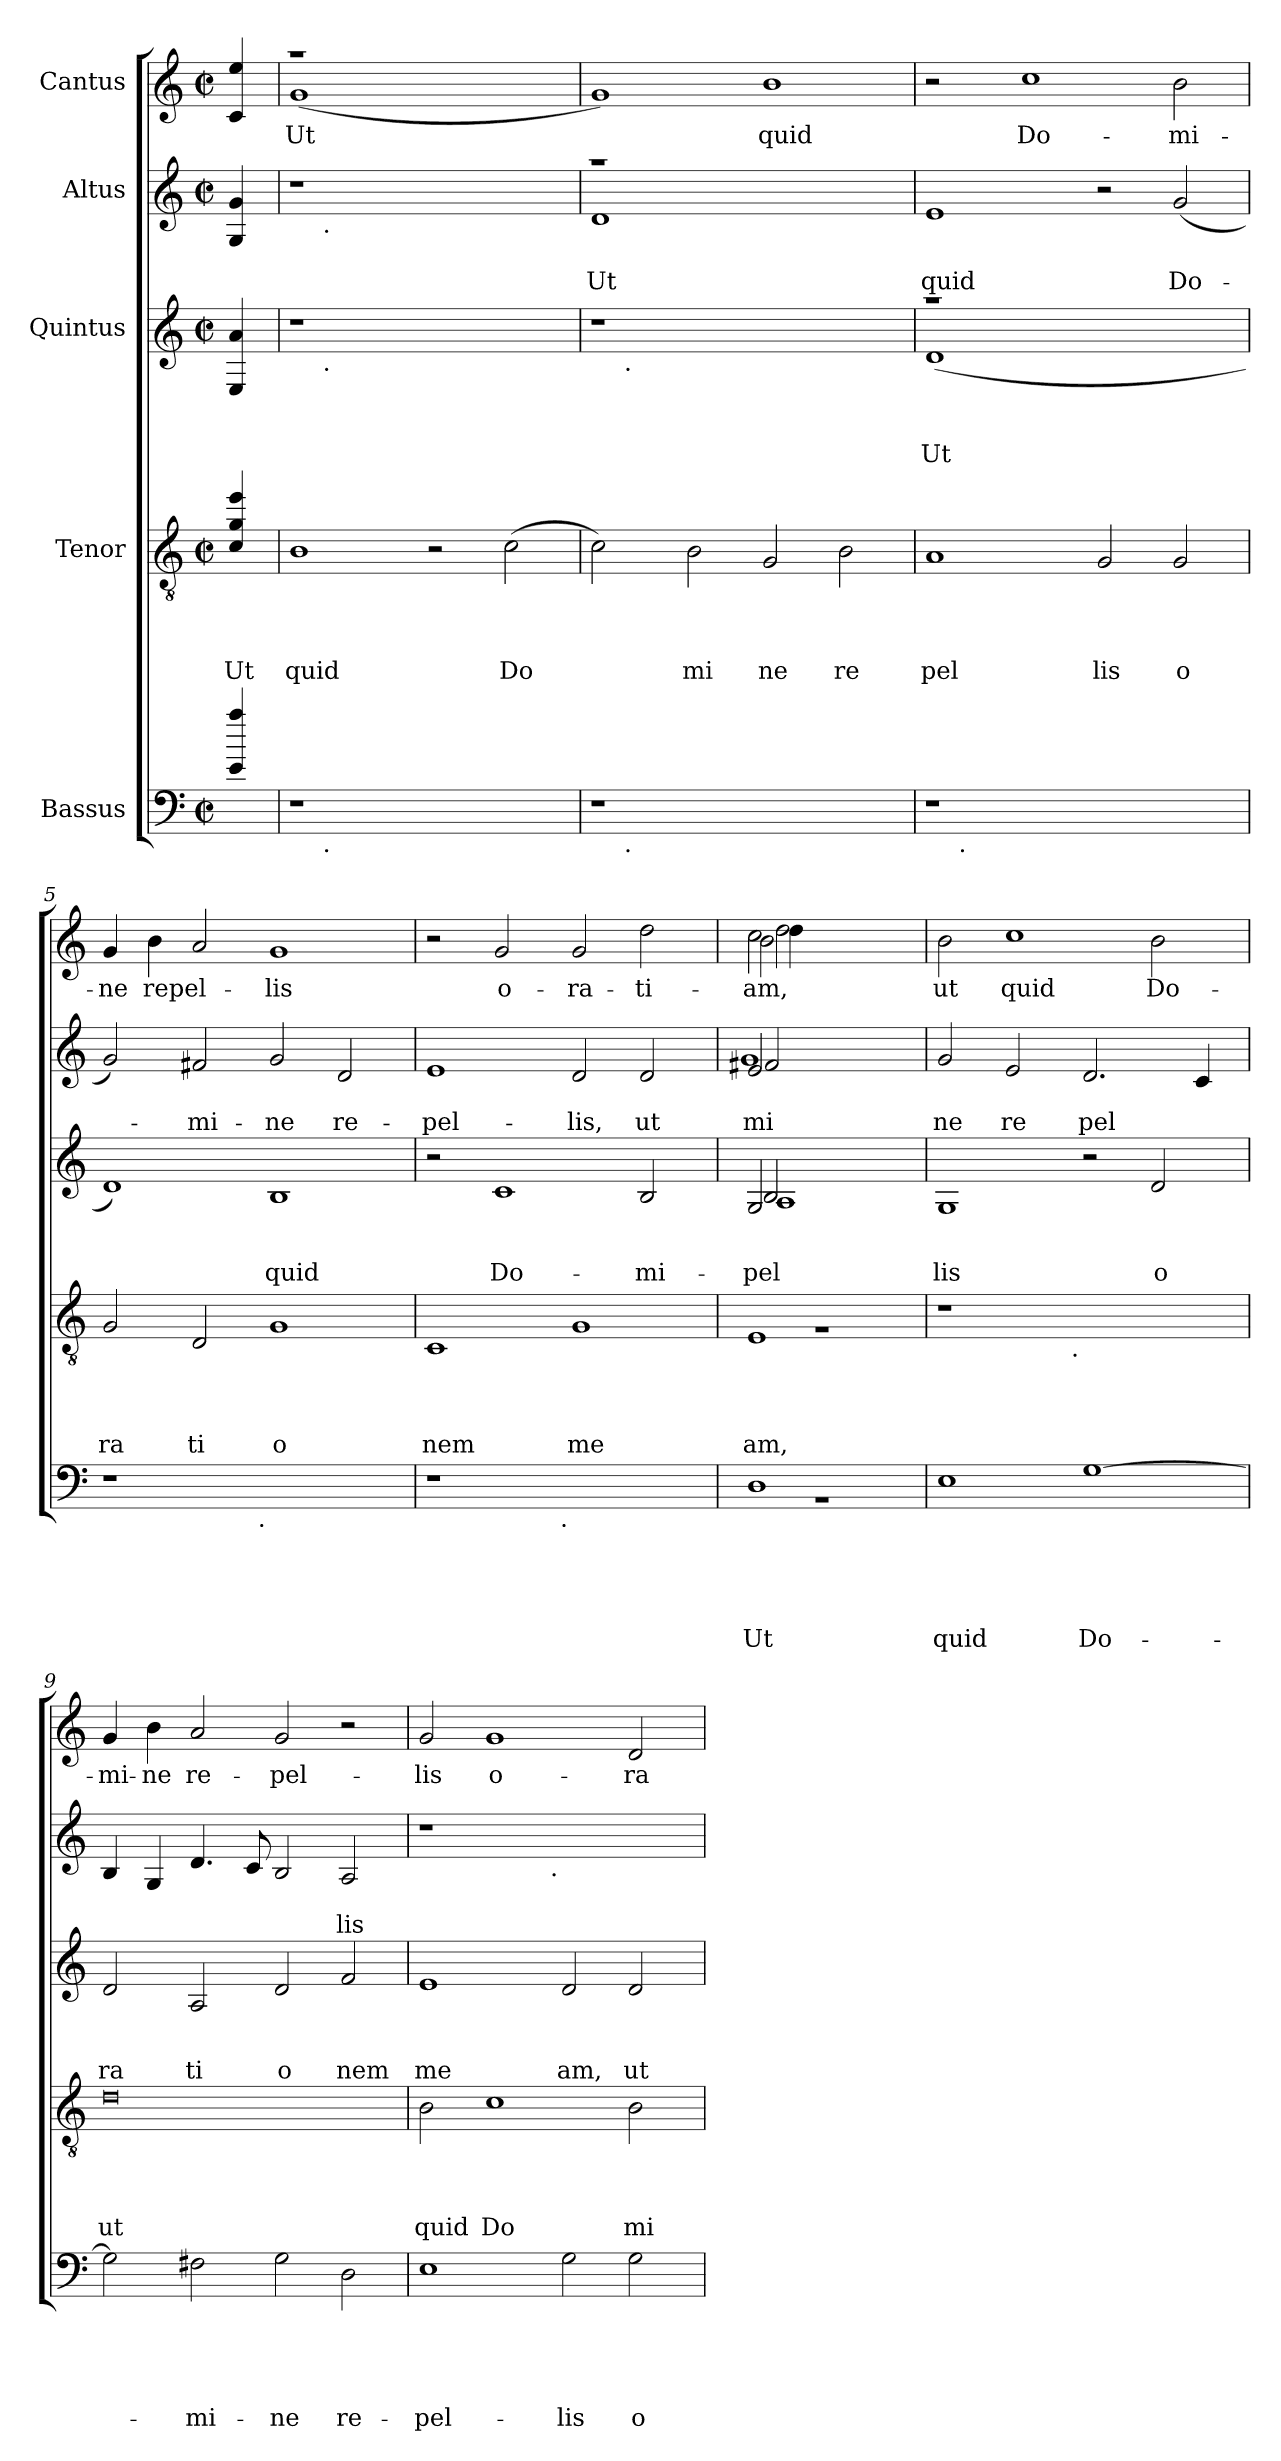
**kern	**text	**text	**text	**text	**text	**kern	**text	**text	**text	**text	**kern	**text	**text	**text	**kern	**text	**text	**kern	**text
*part5	*part5	*part5	*part5	*part5	*part5	*part4	*part4	*part4	*part4	*part4	*part3	*part3	*part3	*part3	*part2	*part2	*part2	*part1	*part1
*staff5	*staff5	*staff5	*staff5	*staff5	*staff5	*staff4	*staff4	*staff4	*staff4	*staff4	*staff3	*staff3	*staff3	*staff3	*staff2	*staff2	*staff2	*staff1	*staff1
*I"Bassus	*	*	*	*	*	*I"Tenor	*	*	*	*	*I"Quintus	*	*	*	*I"Altus	*	*	*I"Cantus	*
*clefF4	*	*	*	*	*	*clefGv2	*	*	*	*	*clefG2	*	*	*	*clefG2	*	*	*clefG2	*
*k[]	*	*	*	*	*	*k[]	*	*	*	*	*k[]	*	*	*	*k[]	*	*	*k[]	*
*C:	*	*	*	*	*	*C:	*	*	*	*	*C:	*	*	*	*C:	*	*	*C:	*
*M2/2	*	*	*	*	*	*M2/2	*	*	*	*	*M2/2	*	*	*	*M2/2	*	*	*M2/2	*
*met(c|)	*	*	*	*	*	*met(c|)	*	*	*	*	*met(c|)	*	*	*	*met(c|)	*	*	*met(c|)	*
=1	=1	=1	=1	=1	=1	=1	=1	=1	=1	=1	=1	=1	=1	=1	=1	=1	=1	=1	=1
!	!	!	!	!	!	!	!	!	!	!LO:LY:b	!	!	!	!	!	!	!	!	!
4e/ 4aa/	.	.	.	.	.	4c/ 4g/ 4ee/	.	.	.	Ut	4E/ 4a/	.	.	.	4G/ 4g/	.	.	4c/ 4ee/	.
=2	=2	=2	=2	=2	=2	=2	=2	=2	=2	=2	=2	=2	=2	=2	=2	=2	=2	=2	=2
!	!	!	!	!	!	!	!	!	!	!LO:LY:b	!	!	!	!	!	!	!	!	!LO:LY:b
*^	*	*	*	*	*	*	*	*	*	*	*^	*	*	*	*^	*	*	*^	*
1r	8ryy	.	.	.	.	.	1B	.	.	.	quid	1r	8ryy	.	.	.	1r	8ryy	.	.	1raa	(<1g	Ut
!	!	!	!	!	!	!	!	!	!	!	!	!	!	!	!	!	!	!LO:TX:b:t=.	!	!	!	!	!
!	!	!	!	!	!	!	!	!	!	!	!	!	!LO:TX:b:t=.	!	!	!	!	!	!	!	!	!	!
!	!LO:TX:b:t=.	!	!	!	!	!	!	!	!	!	!	!	!	!	!	!	!	!	!	!	!	!	!
.	1...ryy	.	.	.	.	.	.	.	.	.	.	.	1...ryy	.	.	.	.	1...ryy	.	.	.	.	.
1ryy	.	.	.	.	.	.	2r	.	.	.	.	1ryy	.	.	.	.	1ryy	.	.	.	1ryy	1ryy	.
!	!	!	!	!	!	!	!	!	!	!	!LO:LY:b	!	!	!	!	!	!	!	!	!	!	!	!
.	.	.	.	.	.	.	(>2c\	.	.	.	Do	.	.	.	.	.	.	.	.	.	.	.	.
*	*	*	*	*	*	*	*	*	*	*	*	*	*	*	*	*	*	*	*	*	*v	*v	*
=3	=3	=3	=3	=3	=3	=3	=3	=3	=3	=3	=3	=3	=3	=3	=3	=3	=3	=3	=3	=3	=3	=3
!	!	!	!	!	!	!	!	!	!	!	!	!	!	!	!	!	!	!	!	!LO:LY:b	!	!
1r	8ryy	.	.	.	.	.	2c\)	.	.	.	.	1r	8ryy	.	.	.	1raa	1d	.	Ut	1g)	.
!	!	!	!	!	!	!	!	!	!	!	!	!	!LO:TX:b:t=.	!	!	!	!	!	!	!	!	!
!	!LO:TX:b:t=.	!	!	!	!	!	!	!	!	!	!	!	!	!	!	!	!	!	!	!	!	!
.	1...ryy	.	.	.	.	.	.	.	.	.	.	.	1...ryy	.	.	.	.	.	.	.	.	.
!	!	!	!	!	!	!	!	!	!	!	!LO:LY:b	!	!	!	!	!	!	!	!	!	!	!
.	.	.	.	.	.	.	2B\	.	.	.	mi	.	.	.	.	.	.	.	.	.	.	.
!	!	!	!	!	!	!	!	!	!	!	!LO:LY:b	!	!	!	!	!	!	!	!	!	!	!LO:LY:b
1ryy	.	.	.	.	.	.	2G/	.	.	.	ne	1ryy	.	.	.	.	1ryy	1ryy	.	.	1b	quid
!	!	!	!	!	!	!	!	!	!	!	!LO:LY:b	!	!	!	!	!	!	!	!	!	!	!
.	.	.	.	.	.	.	2B\	.	.	.	re	.	.	.	.	.	.	.	.	.	.	.
*	*	*	*	*	*	*	*	*	*	*	*	*	*	*	*	*	*v	*v	*	*	*	*
=4	=4	=4	=4	=4	=4	=4	=4	=4	=4	=4	=4	=4	=4	=4	=4	=4	=4	=4	=4	=4	=4
!	!	!	!	!	!	!	!	!	!	!	!LO:LY:b	!	!	!	!	!LO:LY:b	!	!	!LO:LY:b	!	!
1r	8ryy	.	.	.	.	.	1A	.	.	.	pel	1raa	(<1d	.	.	Ut	1e	.	quid	2r	.
!	!LO:TX:b:t=.	!	!	!	!	!	!	!	!	!	!	!	!	!	!	!	!	!	!	!	!
.	1...ryy	.	.	.	.	.	.	.	.	.	.	.	.	.	.	.	.	.	.	.	.
!	!	!	!	!	!	!	!	!	!	!	!	!	!	!	!	!	!	!	!	!	!LO:LY:b
.	.	.	.	.	.	.	.	.	.	.	.	.	.	.	.	.	.	.	.	1cc	Do-
!	!	!	!	!	!	!	!	!	!	!	!LO:LY:b	!	!	!	!	!	!	!	!	!	!
1ryy	.	.	.	.	.	.	2G/	.	.	.	lis	1ryy	1ryy	.	.	.	2r	.	.	.	.
!	!	!	!	!	!	!	!	!	!	!	!LO:LY:b	!	!	!	!	!	!	!	!LO:LY:b	!	!LO:LY:b
.	.	.	.	.	.	.	2G/	.	.	.	o	.	.	.	.	.	(<2g/	.	Do-	2b\	-mi-
*	*	*	*	*	*	*	*	*	*	*	*	*v	*v	*	*	*	*	*	*	*	*
=5	=5	=5	=5	=5	=5	=5	=5	=5	=5	=5	=5	=5	=5	=5	=5	=5	=5	=5	=5	=5
!	!	!	!	!	!	!	!	!	!	!	!LO:LY:b	!	!	!	!	!	!	!	!	!LO:LY:b
1r	2ryy	.	.	.	.	.	2G/	.	.	.	ra	1d)	.	.	.	2g/)	.	.	4g/	-ne
!	!	!	!	!	!	!	!	!	!	!	!	!	!	!	!	!	!	!	!	!LO:LY:b
.	.	.	.	.	.	.	.	.	.	.	.	.	.	.	.	.	.	.	4b\	repel-
!	!	!	!	!	!	!	!	!	!	!	!LO:LY:b	!	!	!	!	!	!	!LO:LY:b	!	!
.	4...ryy	.	.	.	.	.	2D/	.	.	.	ti	.	.	.	.	2f#/	.	-mi-	2a/	.
!	!LO:TX:b:t=.	!	!	!	!	!	!	!	!	!	!	!	!	!	!	!	!	!	!	!
.	1ryy	.	.	.	.	.	.	.	.	.	.	.	.	.	.	.	.	.	.	.
!	!	!	!	!	!	!	!	!	!	!	!LO:LY:b	!	!	!	!LO:LY:b	!	!	!LO:LY:b	!	!LO:LY:b
1ryy	.	.	.	.	.	.	1G	.	.	.	o	1B	.	.	quid	2g/	.	-ne	1g	-lis
!	!	!	!	!	!	!	!	!	!	!	!	!	!	!	!	!	!	!LO:LY:b	!	!
.	.	.	.	.	.	.	.	.	.	.	.	.	.	.	.	2d/	.	re-	.	.
.	32ryy	.	.	.	.	.	.	.	.	.	.	.	.	.	.	.	.	.	.	.
=6	=6	=6	=6	=6	=6	=6	=6	=6	=6	=6	=6	=6	=6	=6	=6	=6	=6	=6	=6	=6
!	!	!	!	!	!	!	!	!	!	!	!LO:LY:b	!	!	!	!	!	!	!LO:LY:b	!	!
1r	2ryy	.	.	.	.	.	1C	.	.	.	nem	2r	.	.	.	1e	.	-pel-	2r	.
!	!	!	!	!	!	!	!	!	!	!	!	!	!	!	!LO:LY:b	!	!	!	!	!LO:LY:b
.	4...ryy	.	.	.	.	.	.	.	.	.	.	1c	.	.	Do-	.	.	.	2g/	o-
!	!LO:TX:b:t=.	!	!	!	!	!	!	!	!	!	!	!	!	!	!	!	!	!	!	!
.	1ryy	.	.	.	.	.	.	.	.	.	.	.	.	.	.	.	.	.	.	.
!	!	!	!	!	!	!	!	!	!	!	!LO:LY:b	!	!	!	!	!	!	!LO:LY:b	!	!LO:LY:b
1ryy	.	.	.	.	.	.	1G	.	.	.	me	.	.	.	.	2d/	.	-lis,	2g/	-ra-
!	!	!	!	!	!	!	!	!	!	!	!	!	!	!	!LO:LY:b	!	!	!LO:LY:b	!	!LO:LY:b
.	.	.	.	.	.	.	.	.	.	.	.	2B/	.	.	-mi-	2d/	.	ut	2dd\	-ti-
.	32ryy	.	.	.	.	.	.	.	.	.	.	.	.	.	.	.	.	.	.	.
!!LO:LB:g=z
=7	=7	=7	=7	=7	=7	=7	=7	=7	=7	=7	=7	=7	=7	=7	=7	=7	=7	=7	=7	=7
!	!	!	!	!	!	!LO:LY:b	!	!	!	!	!LO:LY:b	!	!	!	!LO:LY:b	!	!	!	!	!
*	*	*	*	*	*	*	*^	*	*	*	*	*^	*	*	*	*	*	*	*	*
!	!	!	!	!	!	!	!	!	!	!	!	!	!	!	!	!	!LO:LY:b	!	!	!	!	!
*	*	*	*	*	*	*	*	*	*	*	*	*	*	*^	*	*	*	*	*	*	*	*
!	!	!	!	!	!	!	!	!	!	!	!	!	!	!	!	!	!	!LO:LY:b	!	!	!LO:LY:b	!	!
*	*	*	*	*	*	*	*	*	*	*	*	*	*	*	*	*	*	*	*^	*	*	*	*
!	!	!	!	!	!	!	!	!	!	!	!	!	!	!	!	!	!	!	!	!	!	!LO:LY:b	!	!
*	*	*	*	*	*	*	*	*	*	*	*	*	*	*	*	*	*	*	*	*^	*	*	*	*
!	!	!	!	!	!	!	!	!	!	!	!	!	!	!	!	!	!	!	!	!	!	!	!LO:LY:b	!	!LO:LY:b
*	*	*	*	*	*	*	*	*	*	*	*	*	*	*	*	*	*	*	*	*	*	*	*	*^	*
!	!	!	!	!	!	!	!	!	!	!	!	!	!	!	!	!	!	!	!	!	!	!	!	!	!	!LO:LY:b
*	*	*	*	*	*	*	*	*	*	*	*	*	*	*	*	*	*	*	*	*	*	*	*	*	*^	*
!	!	!	!	!	!	!	!	!	!	!	!	!	!	!	!	!	!	!	!	!	!	!	!	!	!	!	!LO:LY:b
*	*	*	*	*	*	*	*	*	*	*	*	*	*	*	*	*	*	*	*	*	*	*	*	*	*	*^	*
!	!	!	!	!	!	!	!	!	!	!	!	!	!	!	!	!	!	!	!	!	!	!	!	!	!	!	!	!LO:LY:b
1rC	1D	.	.	.	.	Ut	1E	1rA	.	.	.	am,	2G/	2B/	1A	.	.	pel	2e/	1g	2f#/	.	mi	2cc\	2b\	2dd\	4dd\	-am,
.	.	.	.	.	.	.	.	.	.	.	.	.	.	.	.	.	.	.	.	.	.	.	.	.	.	.	2ryy	.
.	.	.	.	.	.	.	.	.	.	.	.	.	2ryy	2ryy	.	.	.	.	2ryy	.	2ryy	.	.	2ryy	2ryy	2ryy	.	.
.	.	.	.	.	.	.	.	.	.	.	.	.	.	.	.	.	.	.	.	.	.	.	.	.	.	.	4ryy	.
*	*	*	*	*	*	*	*	*	*	*	*	*	*v	*v	*v	*	*	*	*	*	*	*	*	*	*	*	*	*
*v	*v	*	*	*	*	*	*	*	*	*	*	*	*	*	*	*	*v	*v	*v	*	*	*	*	*	*	*
=8	=8	=8	=8	=8	=8	=8	=8	=8	=8	=8	=8	=8	=8	=8	=8	=8	=8	=8	=8	=8	=8	=8	=8
!	!	!	!	!	!LO:LY:b	!	!	!	!	!	!	!	!	!	!LO:LY:b	!	!	!LO:LY:b	!	!	!	!	!LO:LY:b
*	*	*	*	*	*	*	*	*	*	*	*	*	*	*	*	*	*	*	*v	*v	*v	*v	*
1E	.	.	.	.	quid	1r	2ryy	.	.	.	.	1G	.	.	lis	2g/	.	ne	2b\	ut
!	!	!	!	!	!	!	!	!	!	!	!	!	!	!	!	!	!	!LO:LY:b	!	!LO:LY:b
.	.	.	.	.	.	.	4...ryy	.	.	.	.	.	.	.	.	2e/	.	re	1cc	quid
!	!	!	!	!	!	!	!LO:TX:b:t=.	!	!	!	!	!	!	!	!	!	!	!	!	!
.	.	.	.	.	.	.	1ryy	.	.	.	.	.	.	.	.	.	.	.	.	.
!	!	!	!	!	!LO:LY:b	!	!	!	!	!	!	!	!	!	!	!	!	!LO:LY:b	!	!
[>1G	.	.	.	.	Do-	1ryy	.	.	.	.	.	2r	.	.	.	2.d/	.	pel	.	.
!	!	!	!	!	!	!	!	!	!	!	!	!	!	!	!LO:LY:b	!	!	!	!	!LO:LY:b
.	.	.	.	.	.	.	.	.	.	.	.	2d/	.	.	o	.	.	.	2b\	Do-
.	.	.	.	.	.	.	.	.	.	.	.	.	.	.	.	4c/	.	.	.	.
.	.	.	.	.	.	.	32ryy	.	.	.	.	.	.	.	.	.	.	.	.	.
=9	=9	=9	=9	=9	=9	=9	=9	=9	=9	=9	=9	=9	=9	=9	=9	=9	=9	=9	=9	=9
!	!	!	!	!	!	!	!	!	!	!	!LO:LY:b	!	!	!	!LO:LY:b	!	!	!	!	!LO:LY:b
*	*	*	*	*	*	*v	*v	*	*	*	*	*	*	*	*	*	*	*	*	*
2G\]	.	.	.	.	.	0d	.	.	.	ut	2d/	.	.	ra	4B/	.	.	4g/	-mi-
!	!	!	!	!	!	!	!	!	!	!	!	!	!	!	!	!	!	!	!LO:LY:b
.	.	.	.	.	.	.	.	.	.	.	.	.	.	.	4G/	.	.	4b\	-ne
!	!	!	!	!	!LO:LY:b	!	!	!	!	!	!	!	!	!LO:LY:b	!	!	!	!	!LO:LY:b
2F#X\	.	.	.	.	-mi-	.	.	.	.	.	2A/	.	.	ti	4.d/	.	.	2a/	re-
.	.	.	.	.	.	.	.	.	.	.	.	.	.	.	8c/	.	.	.	.
!	!	!	!	!	!LO:LY:b	!	!	!	!	!	!	!	!	!LO:LY:b	!	!	!	!	!LO:LY:b
2G\	.	.	.	.	-ne	.	.	.	.	.	2d/	.	.	o	2B/	.	.	2g/	-pel-
!	!	!	!	!	!LO:LY:b	!	!	!	!	!	!	!	!	!LO:LY:b	!	!	!LO:LY:b	!	!
2D\	.	.	.	.	re-	.	.	.	.	.	2f/	.	.	nem	2A/	.	lis	2r	.
=10	=10	=10	=10	=10	=10	=10	=10	=10	=10	=10	=10	=10	=10	=10	=10	=10	=10	=10	=10
!	!	!	!	!	!LO:LY:b	!	!	!	!	!LO:LY:b	!	!	!	!LO:LY:b	!	!	!	!	!LO:LY:b
*	*	*	*	*	*	*	*	*	*	*	*	*	*	*	*^	*	*	*	*
1E	.	.	.	.	-pel-	2B\	.	.	.	quid	1e	.	.	me	1r	2ryy	.	.	2g/	-lis
!	!	!	!	!	!	!	!	!	!	!LO:LY:b	!	!	!	!	!	!	!	!	!	!LO:LY:b
.	.	.	.	.	.	1c	.	.	.	Do	.	.	.	.	.	4...ryy	.	.	1g	o-
!	!	!	!	!	!	!	!	!	!	!	!	!	!	!	!	!LO:TX:b:t=.	!	!	!	!
.	.	.	.	.	.	.	.	.	.	.	.	.	.	.	.	1ryy	.	.	.	.
!	!	!	!	!	!LO:LY:b	!	!	!	!	!	!	!	!	!LO:LY:b	!	!	!	!	!	!
2G\	.	.	.	.	-lis	.	.	.	.	.	2d/	.	.	am,	1ryy	.	.	.	.	.
!	!	!	!	!	!LO:LY:b	!	!	!	!	!LO:LY:b	!	!	!	!LO:LY:b	!	!	!	!	!	!LO:LY:b
2G\	.	.	.	.	o-	2B\	.	.	.	mi	2d/	.	.	ut	.	.	.	.	2d/	-ra-
.	.	.	.	.	.	.	.	.	.	.	.	.	.	.	.	32ryy	.	.	.	.
*	*	*	*	*	*	*	*	*	*	*	*	*	*	*	*v	*v	*	*	*	*
=	=	=	=	=	=	=	=	=	=	=	=	=	=	=	=	=	=	=	=
*-	*-	*-	*-	*-	*-	*-	*-	*-	*-	*-	*-	*-	*-	*-	*-	*-	*-	*-	*-
